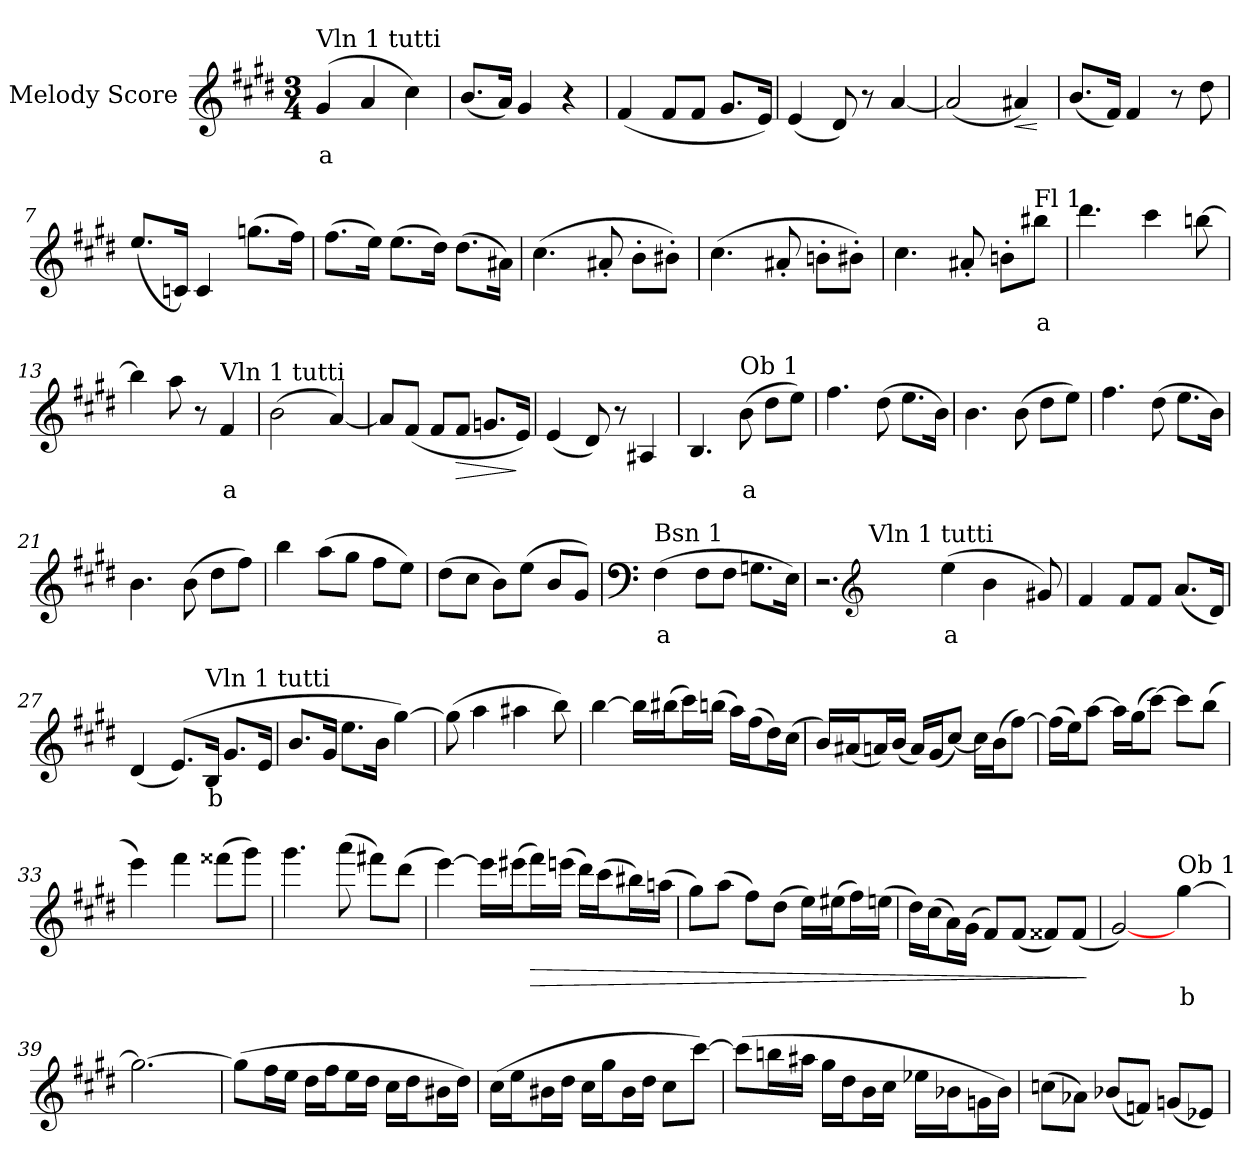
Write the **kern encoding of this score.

**kern	**text	**dynam
*part1	*part1	*part1
*staff1	*staff1	*staff1
*I"Melody Score	*	*
*k[f#c#g#d#]	*	*
*M3/4	*	*
=1	=1	=1
!LO:TX:a:t=Vln 1 tutti	!	!
!	!LO:LY:b:color=#FF0000	!
(4g#/	a	.
4a/	.	.
4cc#\)	.	.
=2	=2	=2
(8.b/L	.	.
16a/Jk)	.	.
4g#/	.	.
4r	.	.
=3	=3	=3
(4f#/	.	.
8f#/L	.	.
8f#/J	.	.
8.g#/L	.	.
16e/Jk)	.	.
=4	=4	=4
(4e/	.	.
8d#/)	.	.
8r	.	.
[4a/	.	.
=5	=5	=5
(2a/]	.	.
!	!	!LO:HP:b
4a#X/)	.	<
.	.	[
=6	=6	=6
(8.b/L	.	.
16f#/Jk)	.	.
4f#/	.	.
8r	.	.
8dd#\	.	.
=7	=7	=7
(8.ee/L	.	.
16cn/Jk)	.	.
4c/	.	.
(8.ggn\L	.	.
16ff#\Jk)	.	.
=8	=8	=8
(8.ff#\L	.	.
16ee\Jk)	.	.
(8.ee\L	.	.
16dd#\Jk)	.	.
(8.dd#\L	.	.
16a#X\Jk)	.	.
=9	=9	=9
(4.cc#\	.	.
8a#X'/	.	.
8b'\L	.	.
8b#X'\J)	.	.
=10	=10	=10
(4.cc#\	.	.
8a#X'/	.	.
8bn'\L	.	.
8b#X'\J)	.	.
=11	=11	=11
4.cc#\	.	.
8a#X'/	.	.
8bn'\L	.	.
!LO:TX:a:t=Fl 1	!	!
!	!LO:LY:b:color=#FF0000	!
8bb#X\J	a	.
=12	=12	=12
4.ddd#\	.	.
4ccc#\	.	.
[8bbn\	.	.
=13	=13	=13
4bb\]	.	.
8aa\	.	.
8r	.	.
!LO:TX:a:t=Vln 1 tutti	!	!
!	!LO:LY:b:color=#FF0000	!
4f#/	a	.
=14	=14	=14
(2b\	.	.
[4a/)	.	.
=15	=15	=15
8a/L]	.	.
(8f#/J	.	.
8f#/L	.	.
!	!	!LO:HP:b
8f#/J	.	>
8.gn/L	.	.
16e/Jk)	.	]
=16	=16	=16
(4e/	.	.
8d#/)	.	.
8r	.	.
4A#X/	.	.
=17	=17	=17
4.B/	.	.
!LO:TX:a:t=Ob 1	!	!
!	!LO:LY:b:color=#FF0000	!
(8b\	a	.
8dd#\L	.	.
8ee\J)	.	.
=18	=18	=18
4.ff#\	.	.
(8dd#\	.	.
8.ee\L	.	.
16b\Jk)	.	.
=19	=19	=19
4.b\	.	.
(8b\	.	.
8dd#\L	.	.
8ee\J)	.	.
=20	=20	=20
4.ff#\	.	.
(8dd#\	.	.
8.ee\L	.	.
16b\Jk)	.	.
=21	=21	=21
4.b\	.	.
(8b\	.	.
8dd#\L	.	.
8ff#\J)	.	.
=22	=22	=22
4bb\	.	.
(8aa\L	.	.
8gg#\J	.	.
8ff#\L	.	.
8ee\J)	.	.
=23	=23	=23
(8dd#\L	.	.
8cc#\J	.	.
8b\L)	.	.
(8ee\J	.	.
8b/L	.	.
8g#/J)	.	.
=24	=24	=24
*clefF4	*	*
!LO:TX:a:t=Bsn 1	!	!
!	!LO:LY:b:color=#FF0000	!
(4F#\	a	.
8F#\L	.	.
8F#\J	.	.
8.Gn\L	.	.
16E\Jk)	.	.
=25	=25	=25
*^	*	*
2.r	8ryy	.	.
*clefG2	*	*	*
!	!LO:TX:a:t=Vln 1 tutti	!	!
.	1ryy	.	.
!	!	!LO:LY:b:color=#FF0000	!
(4ee\	.	a	.
4b\	.	.	.
.	4ryy	.	.
8g#X/)	.	.	.
*v	*v	*	*
=26	=26	=26
4f#/	.	.
8f#/L	.	.
8f#/J	.	.
(8.a/L	.	.
16d#/Jk)	.	.
=27	=27	=27
(4d#/	.	.
(8.e/L)	.	.
!LO:TX:a:t=Vln 1 tutti	!	!
!	!LO:LY:b:color=#FF0000	!
16B/Jk	b	.
8.g#/L	.	.
16e/Jk	.	.
=28	=28	=28
8.b/L	.	.
16g#/Jk	.	.
8.ee\L	.	.
16b\Jk	.	.
[4gg#\)	.	.
=29	=29	=29
(8gg#\]	.	.
4aa\	.	.
4aa#X\	.	.
8bb\)	.	.
=30	=30	=30
[4bb\	.	.
16bb\LL]	.	.
(16bb#X\J	.	.
16ccc#\L)	.	.
(16bbn\JJ	.	.
16aa\LL)	.	.
(16ff#\J	.	.
16dd#\L)	.	.
(16cc#\JJ	.	.
=31	=31	=31
16b/LL)	.	.
(16a#X/J	.	.
16an/L)	.	.
(16b/JJ	.	.
16a/LL)	.	.
(16g#/J	.	.
[8cc#/J)	.	.
16cc#\LL]	.	.
(16b\J	.	.
[8ff#\J)	.	.
=32	=32	=32
(16ff#\LL]	.	.
16ee\J)	.	.
[8aa\J	.	.
16aa\LL]	.	.
(16gg#\J	.	.
[8ccc#\J)	.	.
8ccc#\L]	.	.
(8bb\J	.	.
=33	=33	=33
4eee\)	.	.
4fff#\	.	.
(8fff##X\L	.	.
8ggg#\J)	.	.
=34	=34	=34
4.ggg#\	.	.
(8aaa\	.	.
8fff#X\L)	.	.
(8ddd#\J	.	.
=35	=35	=35
[4eee\)	.	.
16eee\LL]	.	.
(16eee#X\J	.	.
!	!	!LO:HP:b
16fff#\L)	.	>
(16eeen\JJ	.	.
16ddd#\LL)	.	.
(16ccc#\J	.	.
16bb#X\L)	.	.
(16aan\JJ	.	.
=36	=36	=36
8gg#\L)	.	.
(8aa\J	.	.
8ff#\L)	.	.
(8dd#\J	.	.
16ee\LL)	.	.
(16ee#X\J	.	.
16ff#\L)	.	.
(16een\JJ	.	.
=37	=37	=37
16dd#\LL)	.	.
(16cc#\J	.	.
16a\L)	.	.
(16g#\JJ	.	.
8f#/L)	.	.
(8f#/J	.	.
8f##X/L)	.	.
(8f##/J	.	.
.	.	]
=38	=38	=38
[2g#/)	.	.
!LO:TX:a:t=Ob 1	!	!
!	!LO:LY:b:color=#FF0000	!
[4gg#\	b	.
=39	=39	=39
2.gg#\_	.	.
=40	=40	=40
(8gg#\L]	.	.
16ff#\L	.	.
16ee\JJ	.	.
16dd#\LL	.	.
16ff#\J	.	.
16ee\L	.	.
16dd#\JJ	.	.
16cc#\LL	.	.
16dd#\J	.	.
16b#X\L	.	.
16dd#\JJ)	.	.
=41	=41	=41
(16cc#\LL	.	.
16ee\J	.	.
16b#X\L	.	.
16dd#\JJ	.	.
16cc#\LL	.	.
16gg#\J	.	.
16b#\L	.	.
16dd#\JJ	.	.
8cc#\L	.	.
[8ccc#\J)	.	.
=42	=42	=42
(8ccc#\L]	.	.
16bbn\L	.	.
16aa#X\JJ	.	.
16gg#\LL	.	.
16dd#\J	.	.
16b\L	.	.
16cc#\JJ	.	.
16ee-X\LL	.	.
16b-X\J	.	.
16gn\L	.	.
16b-\JJ)	.	.
=43	=43	=43
(8ccn\L	.	.
8a-X\J)	.	.
(8b-X/L	.	.
8fn/J)	.	.
(8gn/L	.	.
8e-X/J)	.	.
=	=	=
*-	*-	*-
